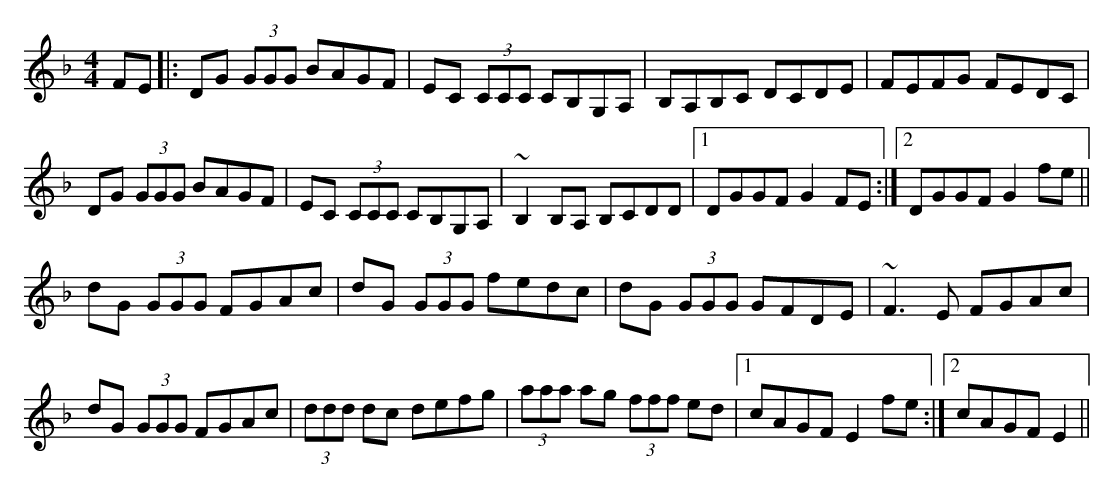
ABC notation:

X:1
M:4/4
K:Dmin
FE|:DG (3GGG BAGF|EC (3CCC CB,G,A,|B,A,B,C DCDE|FEFG FEDC|
DG (3GGG BAGF|EC (3CCC CB,G,A,|~B,2 B,A, B,CDD|1 DGGF G2 FE:|2 DGGF G2 fe||
dG (3GGG FGAc|dG (3GGG fedc|dG (3GGG GFDE|~F3 E FGAc|
dG (3GGG FGAc|(3ddd dc defg|(3aaa ag (3fff ed|1 cAGF E2 fe:|2 cAGF E2||
